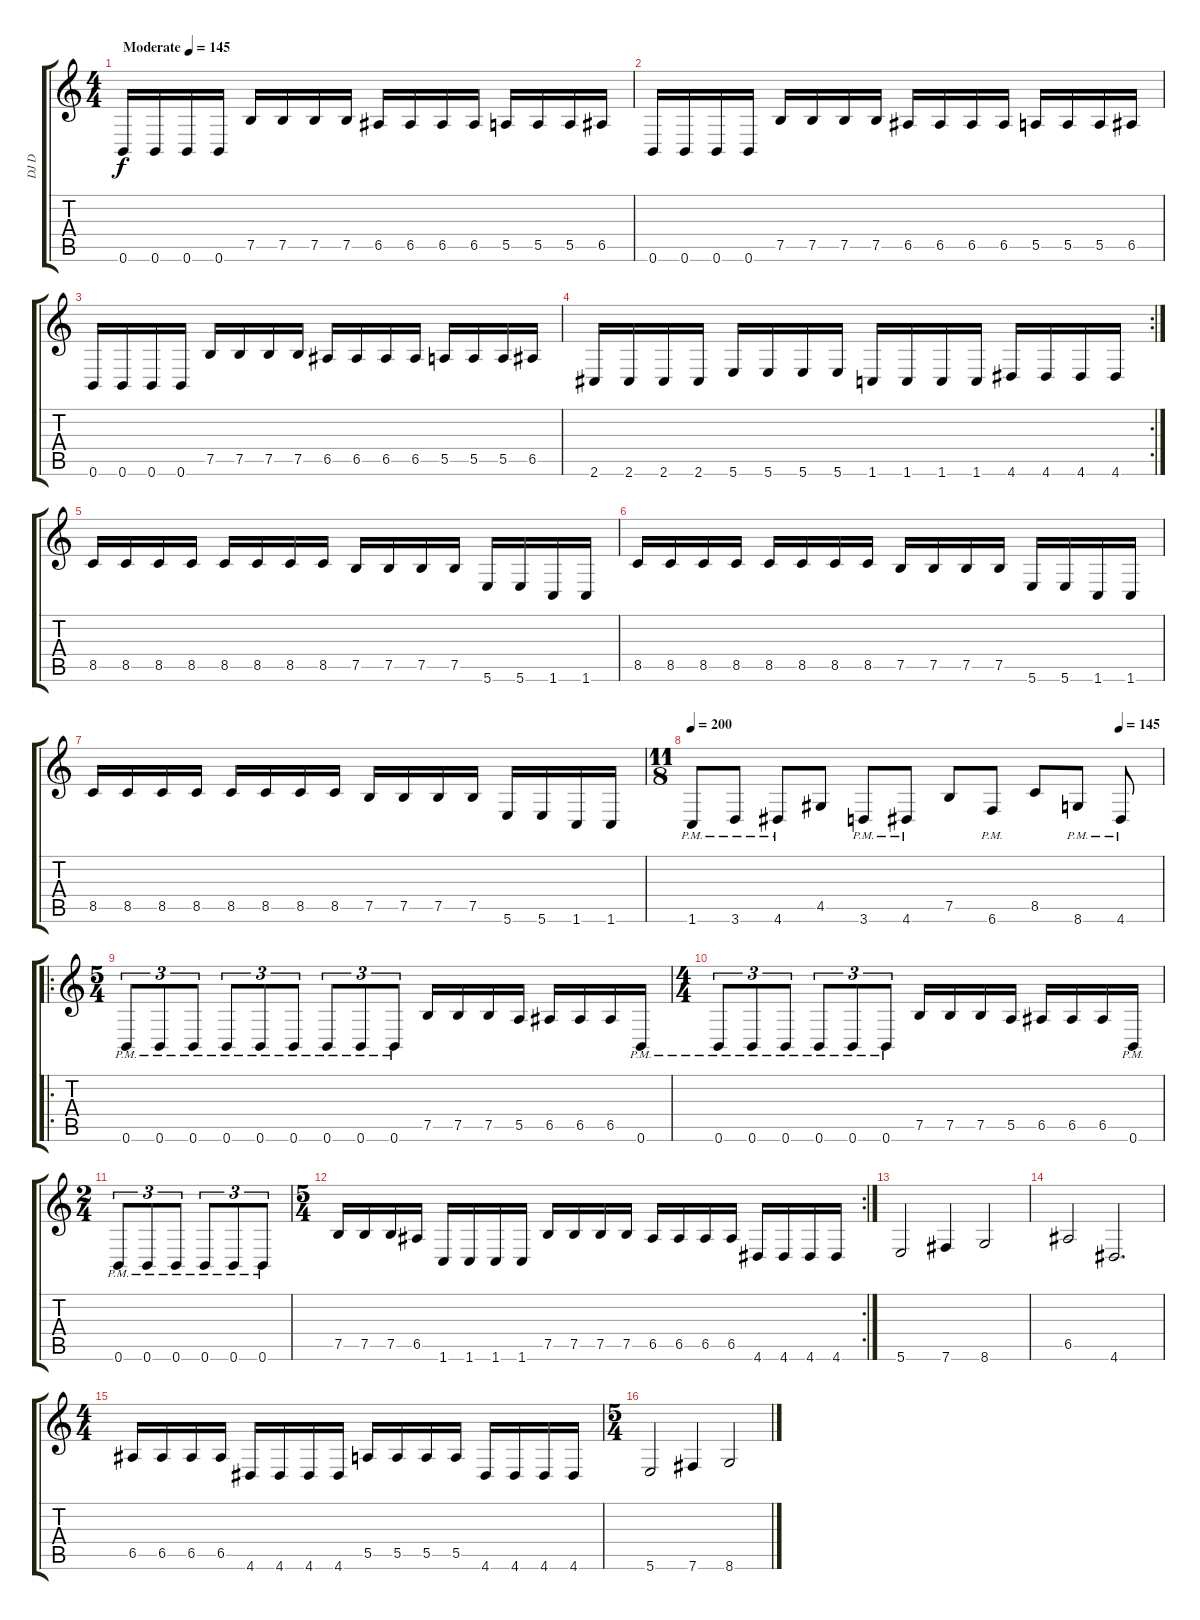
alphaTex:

\track ("DJ D" "DJ D") {instrument distortionguitar}
\staff {score tabs}
\tuning (B3 Gb3 D3 A2 E2 B1) {hide}
\ts (4 4)
\tempo (145 "Moderate")
\clef g2
\ks c
0.6.16{dy f instrument distortionguitar} 0.6.16 0.6.16 0.6.16 7.5.16 7.5.16 7.5.16 7.5.16 6.5.16 6.5.16 6.5.16 6.5.16 5.5.16 5.5.16 5.5.16 6.5.16 |
0.6.16 0.6.16 0.6.16 0.6.16 7.5.16 7.5.16 7.5.16 7.5.16 6.5.16 6.5.16 6.5.16 6.5.16 5.5.16 5.5.16 5.5.16 6.5.16 |
0.6.16 0.6.16 0.6.16 0.6.16 7.5.16 7.5.16 7.5.16 7.5.16 6.5.16 6.5.16 6.5.16 6.5.16 5.5.16 5.5.16 5.5.16 6.5.16 |
\rc 2
2.6.16 2.6.16 2.6.16 2.6.16 5.6.16 5.6.16 5.6.16 5.6.16 1.6.16 1.6.16 1.6.16 1.6.16 4.6.16 4.6.16 4.6.16 4.6.16 |
8.5.16 8.5.16 8.5.16 8.5.16 8.5.16 8.5.16 8.5.16 8.5.16 7.5.16 7.5.16 7.5.16 7.5.16 5.6.16 5.6.16 1.6.16 1.6.16 |
8.5.16 8.5.16 8.5.16 8.5.16 8.5.16 8.5.16 8.5.16 8.5.16 7.5.16 7.5.16 7.5.16 7.5.16 5.6.16 5.6.16 1.6.16 1.6.16 |
8.5.16 8.5.16 8.5.16 8.5.16 8.5.16 8.5.16 8.5.16 8.5.16 7.5.16 7.5.16 7.5.16 7.5.16 5.6.16 5.6.16 1.6.16 1.6.16 |
\ts (11 8)
\tempo 200
\tempo (145 0.9090909090909091)
1.6{pm}.8 3.6{pm}.8 4.6{pm}.8 4.5.8 3.6{pm}.8 4.6{pm}.8 7.5.8 6.6{pm}.8 8.5.8 8.6{pm}.8 4.6{pm}.8 |
\ro
\ts (5 4)
0.6{pm}.8{tu (3 2)} 0.6{pm}.8{tu (3 2)} 0.6{pm}.8{tu (3 2)} 0.6{pm}.8{tu (3 2)} 0.6{pm}.8{tu (3 2)} 0.6{pm}.8{tu (3 2)} 0.6{pm}.8{tu (3 2)} 0.6{pm}.8{tu (3 2)} 0.6{pm}.8{tu (3 2)} 7.5.16 7.5.16 7.5.16 5.5.16 6.5.16 6.5.16 6.5.16 0.6{pm}.16 |
\ts (4 4)
0.6{pm}.8{tu (3 2)} 0.6{pm}.8{tu (3 2)} 0.6{pm}.8{tu (3 2)} 0.6{pm}.8{tu (3 2)} 0.6{pm}.8{tu (3 2)} 0.6{pm}.8{tu (3 2)} 7.5.16 7.5.16 7.5.16 5.5.16 6.5.16 6.5.16 6.5.16 0.6{pm}.16 |
\ts (2 4)
0.6{pm}.8{tu (3 2)} 0.6{pm}.8{tu (3 2)} 0.6{pm}.8{tu (3 2)} 0.6{pm}.8{tu (3 2)} 0.6{pm}.8{tu (3 2)} 0.6{pm}.8{tu (3 2)} |
\rc 2
\ts (5 4)
7.5.16 7.5.16 7.5.16 6.5.16 1.6.16 1.6.16 1.6.16 1.6.16 7.5.16 7.5.16 7.5.16 7.5.16 6.5.16 6.5.16 6.5.16 6.5.16 4.6.16 4.6.16 4.6.16 4.6.16 |
5.6.2 7.6.4 8.6.2 |
6.5.2 4.6.2{d} |
\ts (4 4)
6.5.16 6.5.16 6.5.16 6.5.16 4.6.16 4.6.16 4.6.16 4.6.16 5.5.16 5.5.16 5.5.16 5.5.16 4.6.16 4.6.16 4.6.16 4.6.16 |
\ts (5 4)
5.6.2 7.6.4 8.6.2
